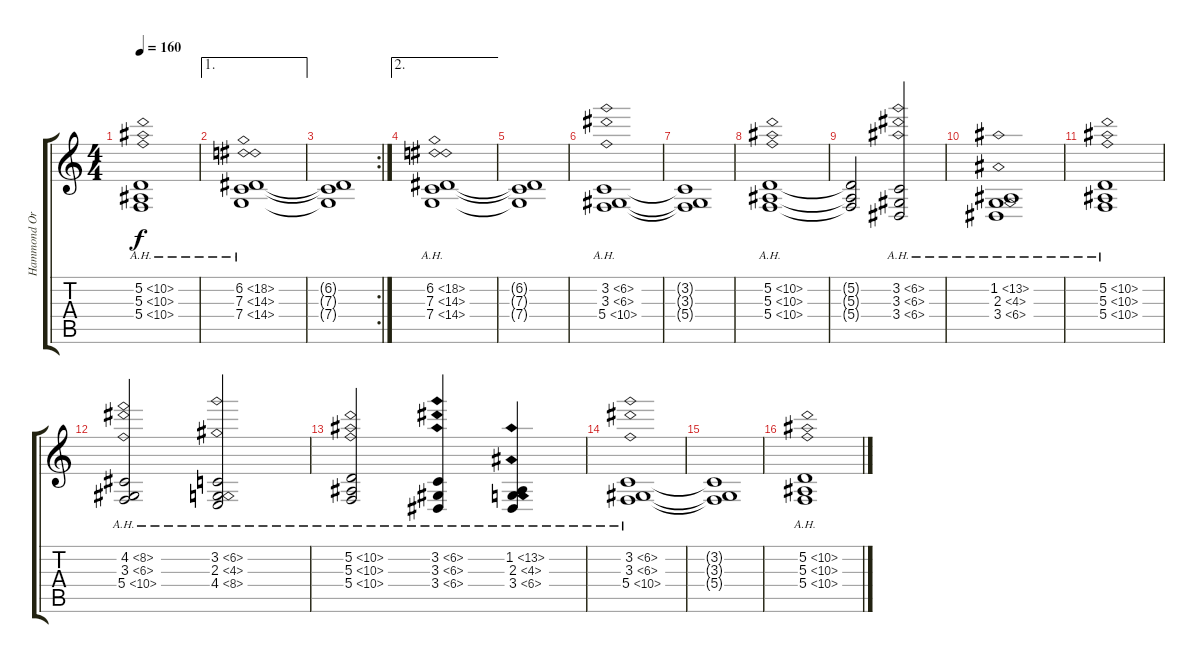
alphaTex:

\track ("Hammond Organ" "Hammond Or") {instrument drawbarorgan}
\staff {score tabs}
\tuning (D4 A3 F3 C3 G2 D2) {hide}
\ts (4 4)
\tempo 160
\clef g2
\ks c
(5.2{ah 5} 5.3{ah 5} 5.4{ah 5}).1{dy f} |
\ae 1
(6.2{ah 12} 7.3{ah 7} 7.4{ah 7}).1 |
\rc 2
(6.2{t} 7.3{t} 7.4{t}).1 |
\ae 2
(6.2{ah 12} 7.3{ah 7} 7.4{ah 7}).1 |
(6.2{t} 7.3{t} 7.4{t}).1 |
(3.2{ah 3} 3.3{ah 3} 5.4{ah 5}).1 |
(3.2{t} 3.3{t} 5.4{t}).1 |
(5.2{ah 5} 5.3{ah 5} 5.4{ah 5}).1 |
(5.2{t} 5.3{t} 5.4{t}).2 (3.2{ah 3} 3.3{ah 3} 3.4{ah 3}).2 |
(1.2{ah 12} 2.3{ah 2} 3.4{ah 3}).1 |
(5.2{ah 5} 5.3{ah 5} 5.4{ah 5}).1 |
(4.2{ah 4} 3.3{ah 3} 5.4{ah 5}).2 (3.2{ah 3} 2.3{ah 2} 4.4{ah 4}).2 |
(5.2{ah 5} 5.3{ah 5} 5.4{ah 5}).2 (3.2{ah 3} 3.3{ah 3} 3.4{ah 3}).4 (1.2{ah 12} 2.3{ah 2} 3.4{ah 3}).4 |
(3.2{ah 3} 3.3{ah 3} 5.4{ah 5}).1 |
(3.2{t} 3.3{t} 5.4{t}).1 |
(5.2{ah 5} 5.3{ah 5} 5.4{ah 5}).1
